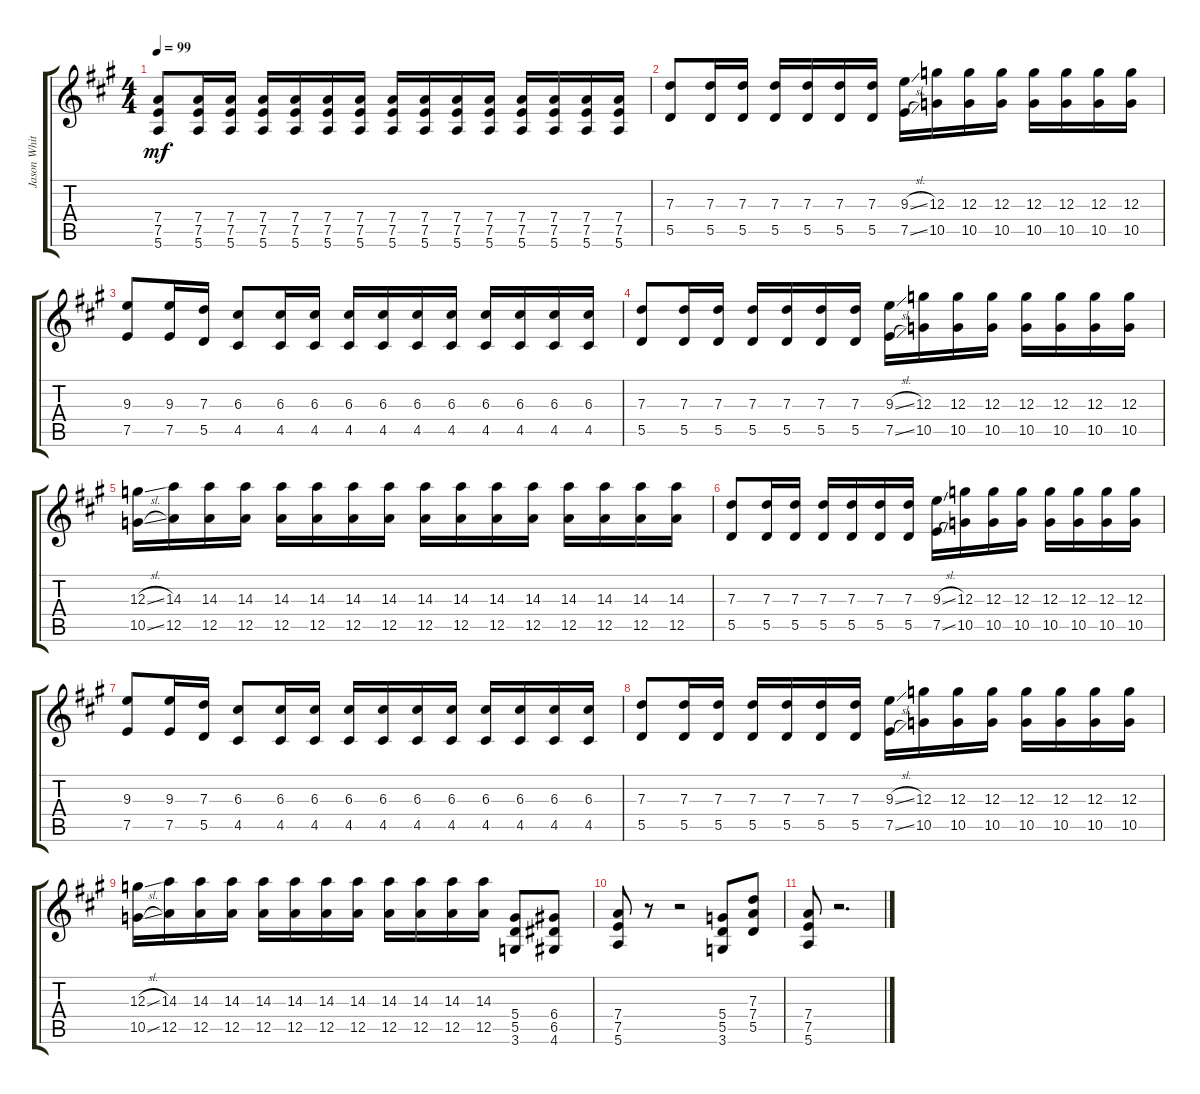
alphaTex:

\track ("Jason White Rythm Guitar" "Jason Whit") {instrument overdrivenguitar}
\staff {score tabs}
\tuning (E4 B3 G3 D3 A2 E2) {hide}
\ts (4 4)
\tempo 99
\clef g2
\ks a
(7.4 7.5 5.6).8{dy mf} (7.4 7.5 5.6).16 (7.4 7.5 5.6).16 (7.4 7.5 5.6).16 (7.4 7.5 5.6).16 (7.4 7.5 5.6).16 (7.4 7.5 5.6).16 (7.4 7.5 5.6).16 (7.4 7.5 5.6).16 (7.4 7.5 5.6).16 (7.4 7.5 5.6).16 (7.4 7.5 5.6).16 (7.4 7.5 5.6).16 (7.4 7.5 5.6).16 (7.4 7.5 5.6).16 |
(7.3 5.5).8 (7.3 5.5).16 (7.3 5.5).16 (7.3 5.5).16 (7.3 5.5).16 (7.3 5.5).16 (7.3 5.5).16 (9.3{sl} 7.5{sl}).16 (12.3 10.5).16 (12.3 10.5).16 (12.3 10.5).16 (12.3 10.5).16 (12.3 10.5).16 (12.3 10.5).16 (12.3 10.5).16 |
(9.3 7.5).8 (9.3 7.5).16 (7.3 5.5).16 (6.3 4.5).8 (6.3 4.5).16 (6.3 4.5).16 (6.3 4.5).16 (6.3 4.5).16 (6.3 4.5).16 (6.3 4.5).16 (6.3 4.5).16 (6.3 4.5).16 (6.3 4.5).16 (6.3 4.5).16 |
(7.3 5.5).8 (7.3 5.5).16 (7.3 5.5).16 (7.3 5.5).16 (7.3 5.5).16 (7.3 5.5).16 (7.3 5.5).16 (9.3{sl} 7.5{sl}).16 (12.3 10.5).16 (12.3 10.5).16 (12.3 10.5).16 (12.3 10.5).16 (12.3 10.5).16 (12.3 10.5).16 (12.3 10.5).16 |
(12.3{sl} 10.5{sl}).16 (14.3 12.5).16 (14.3 12.5).16 (14.3 12.5).16 (14.3 12.5).16 (14.3 12.5).16 (14.3 12.5).16 (14.3 12.5).16 (14.3 12.5).16 (14.3 12.5).16 (14.3 12.5).16 (14.3 12.5).16 (14.3 12.5).16 (14.3 12.5).16 (14.3 12.5).16 (14.3 12.5).16 |
(7.3 5.5).8 (7.3 5.5).16 (7.3 5.5).16 (7.3 5.5).16 (7.3 5.5).16 (7.3 5.5).16 (7.3 5.5).16 (9.3{sl} 7.5{sl}).16 (12.3 10.5).16 (12.3 10.5).16 (12.3 10.5).16 (12.3 10.5).16 (12.3 10.5).16 (12.3 10.5).16 (12.3 10.5).16 |
(9.3 7.5).8 (9.3 7.5).16 (7.3 5.5).16 (6.3 4.5).8 (6.3 4.5).16 (6.3 4.5).16 (6.3 4.5).16 (6.3 4.5).16 (6.3 4.5).16 (6.3 4.5).16 (6.3 4.5).16 (6.3 4.5).16 (6.3 4.5).16 (6.3 4.5).16 |
(7.3 5.5).8 (7.3 5.5).16 (7.3 5.5).16 (7.3 5.5).16 (7.3 5.5).16 (7.3 5.5).16 (7.3 5.5).16 (9.3{sl} 7.5{sl}).16 (12.3 10.5).16 (12.3 10.5).16 (12.3 10.5).16 (12.3 10.5).16 (12.3 10.5).16 (12.3 10.5).16 (12.3 10.5).16 |
(12.3{sl} 10.5{sl}).16 (14.3 12.5).16 (14.3 12.5).16 (14.3 12.5).16 (14.3 12.5).16 (14.3 12.5).16 (14.3 12.5).16 (14.3 12.5).16 (14.3 12.5).16 (14.3 12.5).16 (14.3 12.5).16 (14.3 12.5).16 (5.4 5.5 3.6).8 (6.4 6.5 4.6).8 |
(7.4 7.5 5.6).8 r.8 r.2 (5.4 5.5 3.6).8 (7.3 7.4 5.5).8 |
(7.4 7.5 5.6).8 r.2{d}
